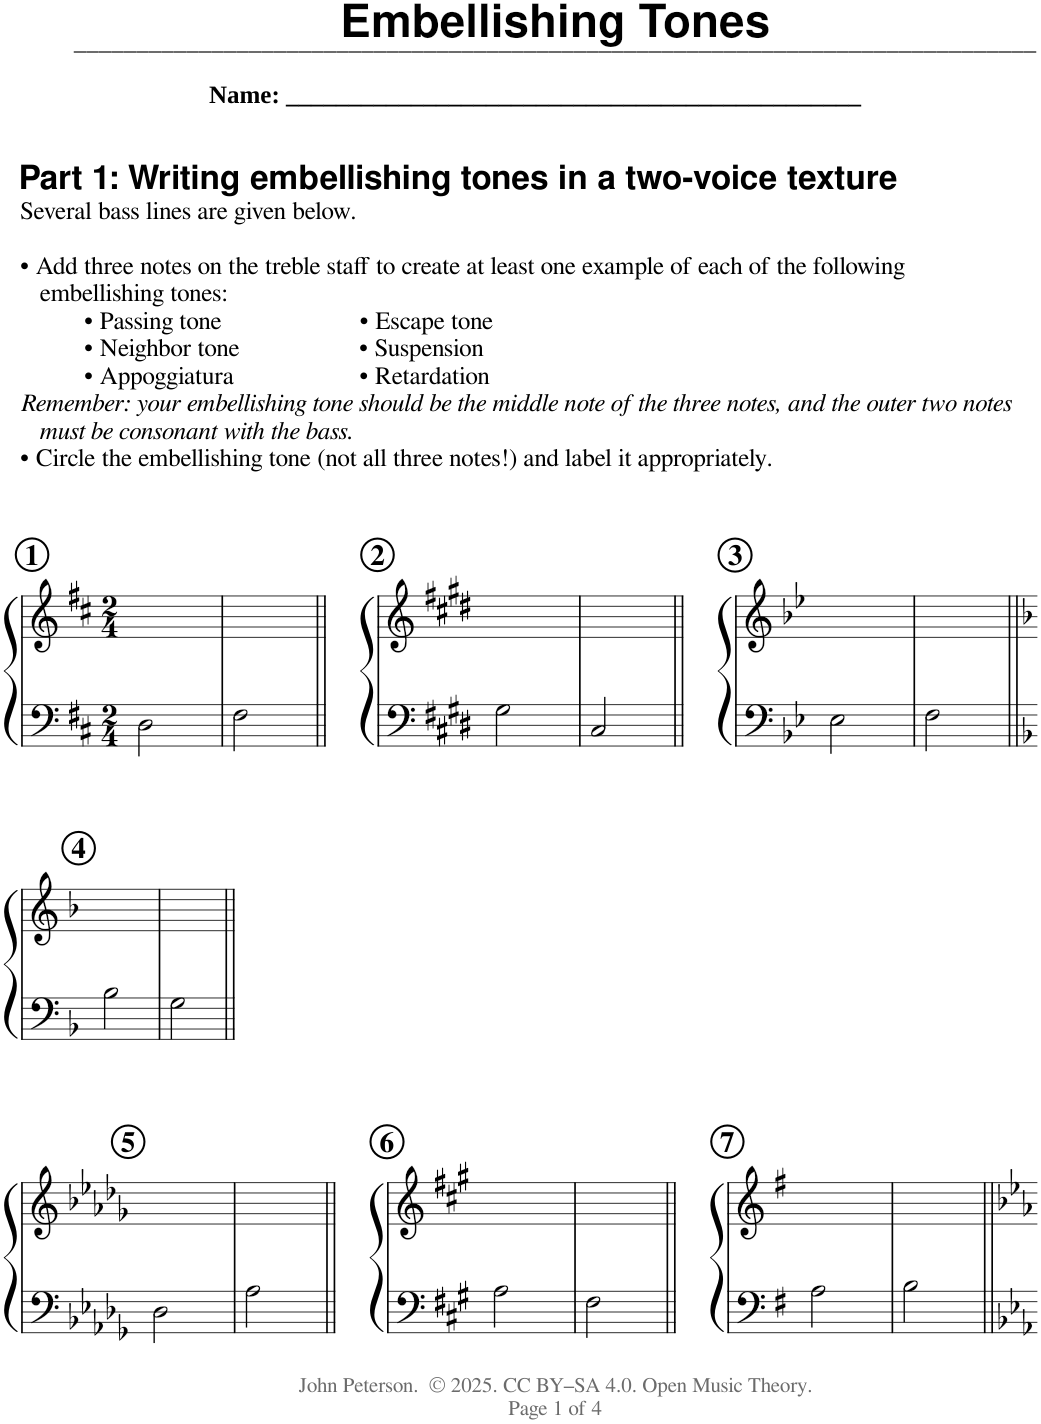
**kern	**kern
*part1	*part1
*staff2	*staff1
*I"Piano	*
*I'Pno.	*
*clefF4	*clefG2
*k[f#c#]	*k[f#c#]
*M2/4	*M2/4
!!LO:REH:place=s1:a:B:cj:enc=circle:fs=14:t=1
=1	=1
2D\	2ryy
=2	=2
2F#\	2ryy
!!LO:REH:place=s1:a:B:cj:enc=circle:fs=14:t=2
=3||	=3||
*k[f#c#g#d#]	*k[f#c#g#d#]
2G#\	2ryy
=4	=4
2C#/	2ryy
!!LO:REH:place=s1:a:B:cj:enc=circle:fs=14:t=3
=5||	=5||
*k[b-e-]	*k[b-e-]
2E-\	2ryy
=6	=6
2F\	2ryy
!!LO:LB:g=z
!!LO:REH:place=s1:a:B:cj:enc=circle:fs=14:t=4
=7||	=7||
*k[b-]	*k[b-]
2B-\	2ryy
=8	=8
2G\	2ryy
!!LO:LB:g=z
!!LO:REH:place=s1:a:B:cj:enc=circle:fs=14:t=5
=1||	=1||
*k[b-e-a-d-g-]	*k[b-e-a-d-g-]
2D-\	2ryy
=2	=2
2A-\	2ryy
!!LO:REH:place=s1:a:B:cj:enc=circle:fs=14:t=6
=3||	=3||
*k[f#c#g#]	*k[f#c#g#]
2A\	2ryy
=4	=4
2F#\	2ryy
!!LO:REH:place=s1:a:B:cj:enc=circle:fs=14:t=7
=5||	=5||
*k[f#]	*k[f#]
2A\	2ryy
=6	=6
2B\	2ryy
=||	=||
*-	*-
